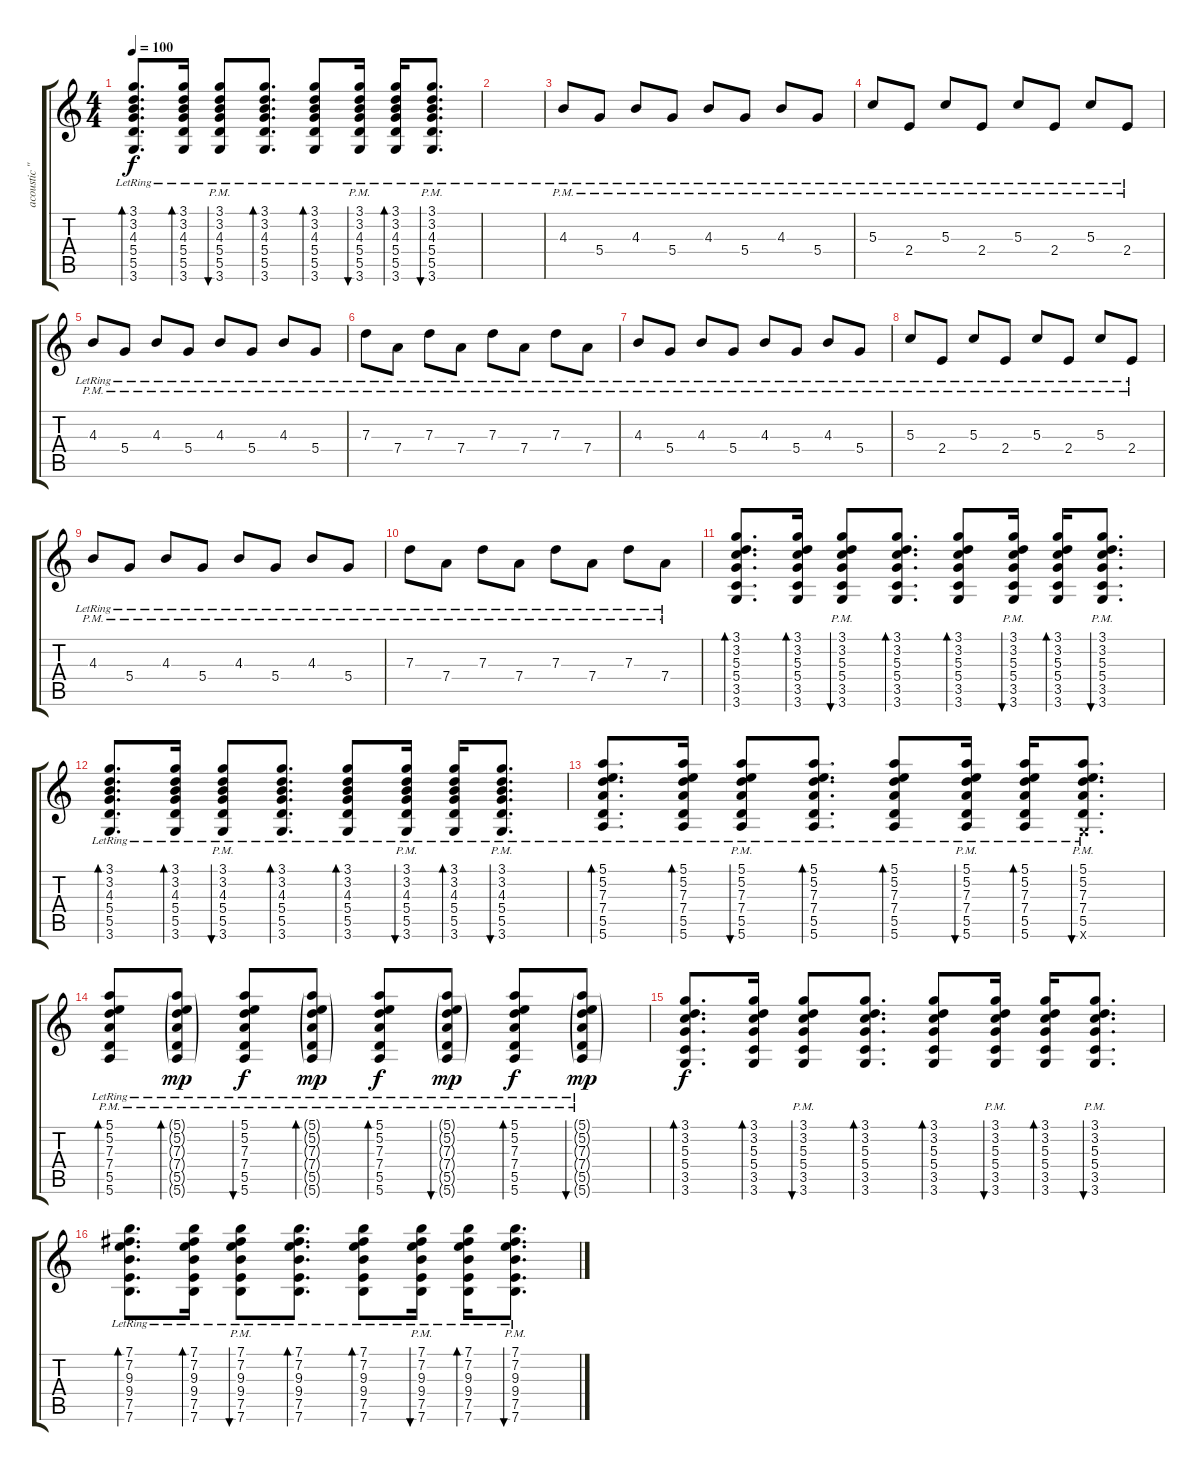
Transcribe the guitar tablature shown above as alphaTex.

\track ("acoustic \"Bok Van Blerk\"" "acoustic \"") {instrument acousticguitarsteel}
\staff {score tabs}
\tuning (E4 B3 G3 D3 A2 E2) {hide}
\ts (4 4)
\tempo 100
\clef g2
\ks c
(3.1{lr} 3.2{lr} 4.3{lr} 5.4{lr} 5.5{lr} 3.6{lr}).8{d bd 30 dy f} (3.1{lr} 3.2{lr} 4.3{lr} 5.4{lr} 5.5{lr} 3.6{lr}).16{bd 30} (3.1{pm lr} 3.2{pm lr} 4.3{pm lr} 5.4{pm lr} 5.5{pm lr} 3.6{lr}).8{bu 30} (3.1{lr} 3.2{lr} 4.3{lr} 5.4{lr} 5.5{lr} 3.6{lr}).8{d bd 30} (3.1{lr} 3.2{lr} 4.3{lr} 5.4{lr} 5.5{lr} 3.6{lr}).8{bd 30} (3.1{lr} 3.2{lr} 4.3{lr} 5.4{lr} 5.5{pm lr} 3.6{lr}).16{bu 30} (3.1{lr} 3.2{lr} 4.3{lr} 5.4{lr} 5.5{lr} 3.6{lr}).16{bd 30} (3.1{lr} 3.2{lr} 4.3{pm lr} 5.4{lr} 5.5{lr} 3.6{lr}).8{d bu 30} |
|
4.3{pm lr}.8 5.4{pm lr}.8 4.3{pm lr}.8 5.4{pm lr}.8 4.3{pm lr}.8 5.4{pm lr}.8 4.3{pm lr}.8 5.4{pm lr}.8 |
5.3{pm lr}.8 2.4{pm lr}.8 5.3{pm lr}.8 2.4{pm lr}.8 5.3{pm lr}.8 2.4{pm lr}.8 5.3{pm lr}.8 2.4{pm lr}.8 |
4.3{pm lr}.8 5.4{pm lr}.8 4.3{pm lr}.8 5.4{pm lr}.8 4.3{pm lr}.8 5.4{pm lr}.8 4.3{pm lr}.8 5.4{pm lr}.8 |
7.3{pm lr}.8 7.4{pm lr}.8 7.3{pm lr}.8 7.4{pm lr}.8 7.3{pm lr}.8 7.4{pm lr}.8 7.3{pm lr}.8 7.4{pm lr}.8 |
4.3{pm lr}.8 5.4{pm lr}.8 4.3{pm lr}.8 5.4{pm lr}.8 4.3{pm lr}.8 5.4{pm lr}.8 4.3{pm lr}.8 5.4{pm lr}.8 |
5.3{pm lr}.8 2.4{pm lr}.8 5.3{pm lr}.8 2.4{pm lr}.8 5.3{pm lr}.8 2.4{pm lr}.8 5.3{pm lr}.8 2.4{pm lr}.8 |
4.3{pm lr}.8 5.4{pm lr}.8 4.3{pm lr}.8 5.4{pm lr}.8 4.3{pm lr}.8 5.4{pm lr}.8 4.3{pm lr}.8 5.4{pm lr}.8 |
7.3{pm lr}.8 7.4{pm lr}.8 7.3{pm lr}.8 7.4{pm lr}.8 7.3{pm lr}.8 7.4{pm lr}.8 7.3{pm lr}.8 7.4{pm lr}.8 |
(3.1 3.2 5.3 5.4 3.5 3.6).8{d bd 30} (3.1 3.2 5.3 5.4 3.5 3.6).16{bd 30} (3.1{pm} 3.2{pm} 5.3{pm} 5.4{pm} 3.5{pm} 3.6).8{bu 30} (3.1 3.2 5.3 5.4 3.5 3.6).8{d bd 30} (3.1 3.2 5.3 5.4 3.5 3.6).8{bd 30} (3.1 3.2 5.3 5.4 3.5{pm} 3.6).16{bu 30} (3.1 3.2 5.3 5.4 3.5 3.6).16{bd 30} (3.1 3.2 5.3{pm} 5.4 3.5 3.6).8{d bu 30} |
(3.1{lr} 3.2{lr} 4.3{lr} 5.4{lr} 5.5{lr} 3.6{lr}).8{d bd 30} (3.1{lr} 3.2{lr} 4.3{lr} 5.4{lr} 5.5{lr} 3.6{lr}).16{bd 30} (3.1{pm lr} 3.2{pm lr} 4.3{pm lr} 5.4{pm lr} 5.5{pm lr} 3.6{lr}).8{bu 30} (3.1{lr} 3.2{lr} 4.3{lr} 5.4{lr} 5.5{lr} 3.6{lr}).8{d bd 30} (3.1{lr} 3.2{lr} 4.3{lr} 5.4{lr} 5.5{lr} 3.6{lr}).8{bd 30} (3.1{lr} 3.2{lr} 4.3{lr} 5.4{lr} 5.5{pm lr} 3.6{lr}).16{bu 30} (3.1{lr} 3.2{lr} 4.3{lr} 5.4{lr} 5.5{lr} 3.6{lr}).16{bd 30} (3.1{lr} 3.2{lr} 4.3{pm lr} 5.4{lr} 5.5{lr} 3.6{lr}).8{d bu 30} |
(5.1{lr} 5.2{lr} 7.3{lr} 7.4{lr} 5.5{lr} 5.6).8{d bd 30} (5.1{lr} 5.2{lr} 7.3{lr} 7.4{lr} 5.5{lr} 5.6).16{bd 30} (5.1{pm lr} 5.2{pm lr} 7.3{pm lr} 7.4{pm lr} 5.5{pm lr} 5.6).8{bu 30} (5.1{lr} 5.2{lr} 7.3{lr} 7.4{lr} 5.5{lr} 5.6).8{d bd 30} (5.1{lr} 5.2{lr} 7.3{lr} 7.4{lr} 5.5{lr} 5.6).8{bd 30} (5.1{lr} 5.2{lr} 7.3{lr} 7.4{lr} 5.5{pm lr} 5.6).16{bu 30} (5.1{lr} 5.2{lr} 7.3{lr} 7.4{lr} 5.5{lr} 5.6).16{bd 30} (5.1{lr} 5.2{lr} 7.3{pm lr} 7.4{lr} 5.5{lr} 3.6{x}).8{d bu 30} |
(5.1{pm lr} 5.2{pm lr} 7.3{pm lr} 7.4{pm lr} 5.5{pm lr} 5.6).8{bd 30} (5.1{g pm lr} 5.2{g pm lr} 7.3{g pm lr} 7.4{g pm lr} 5.5{g pm lr} 5.6{g}).8{bd 30 dy mp} (5.1{pm lr} 5.2{pm lr} 7.3{pm lr} 7.4{pm lr} 5.5{pm lr} 5.6).8{bu 30 dy f} (5.1{g pm lr} 5.2{g pm lr} 7.3{g pm lr} 7.4{g pm lr} 5.5{g pm lr} 5.6{g}).8{bd 30 dy mp} (5.1{pm lr} 5.2{pm lr} 7.3{pm lr} 7.4{pm lr} 5.5{pm lr} 5.6).8{bd 30 dy f} (5.1{g pm lr} 5.2{g pm lr} 7.3{g pm lr} 7.4{g pm lr} 5.5{g pm lr} 5.6{g}).8{bu 30 dy mp} (5.1{pm lr} 5.2{pm lr} 7.3{pm lr} 7.4{pm lr} 5.5{pm lr} 5.6).8{bd 30 dy f} (5.1{g pm lr} 5.2{g pm lr} 7.3{g pm lr} 7.4{g pm lr} 5.5{g pm lr} 5.6{g}).8{bu 30 dy mp} |
(3.1 3.2 5.3 5.4 3.5 3.6).8{d bd 30 dy f} (3.1 3.2 5.3 5.4 3.5 3.6).16{bd 30} (3.1{pm} 3.2{pm} 5.3{pm} 5.4{pm} 3.5{pm} 3.6).8{bu 30} (3.1 3.2 5.3 5.4 3.5 3.6).8{d bd 30} (3.1 3.2 5.3 5.4 3.5 3.6).8{bd 30} (3.1 3.2 5.3 5.4 3.5{pm} 3.6).16{bu 30} (3.1 3.2 5.3 5.4 3.5 3.6).16{bd 30} (3.1 3.2 5.3{pm} 5.4 3.5 3.6).8{d bu 30} |
(7.1{lr} 7.2{lr} 9.3{lr} 9.4{lr} 7.5{lr} 7.6).8{d bd 30} (7.1{lr} 7.2{lr} 9.3{lr} 9.4{lr} 7.5{lr} 7.6).16{bd 30} (7.1{pm lr} 7.2{pm lr} 9.3{pm lr} 9.4{pm lr} 7.5{pm lr} 7.6).8{bu 30} (7.1{lr} 7.2{lr} 9.3{lr} 9.4{lr} 7.5{lr} 7.6).8{d bd 30} (7.1{lr} 7.2{lr} 9.3{lr} 9.4{lr} 7.5{lr} 7.6).8{bd 30} (7.1{lr} 7.2{lr} 9.3{lr} 9.4{lr} 7.5{pm lr} 7.6).16{bu 30} (7.1{lr} 7.2{lr} 9.3{lr} 9.4{lr} 7.5{lr} 7.6).16{bd 30} (7.1{lr} 7.2{lr} 9.3{pm lr} 9.4{lr} 7.5{lr} 7.6).8{d bu 30}
